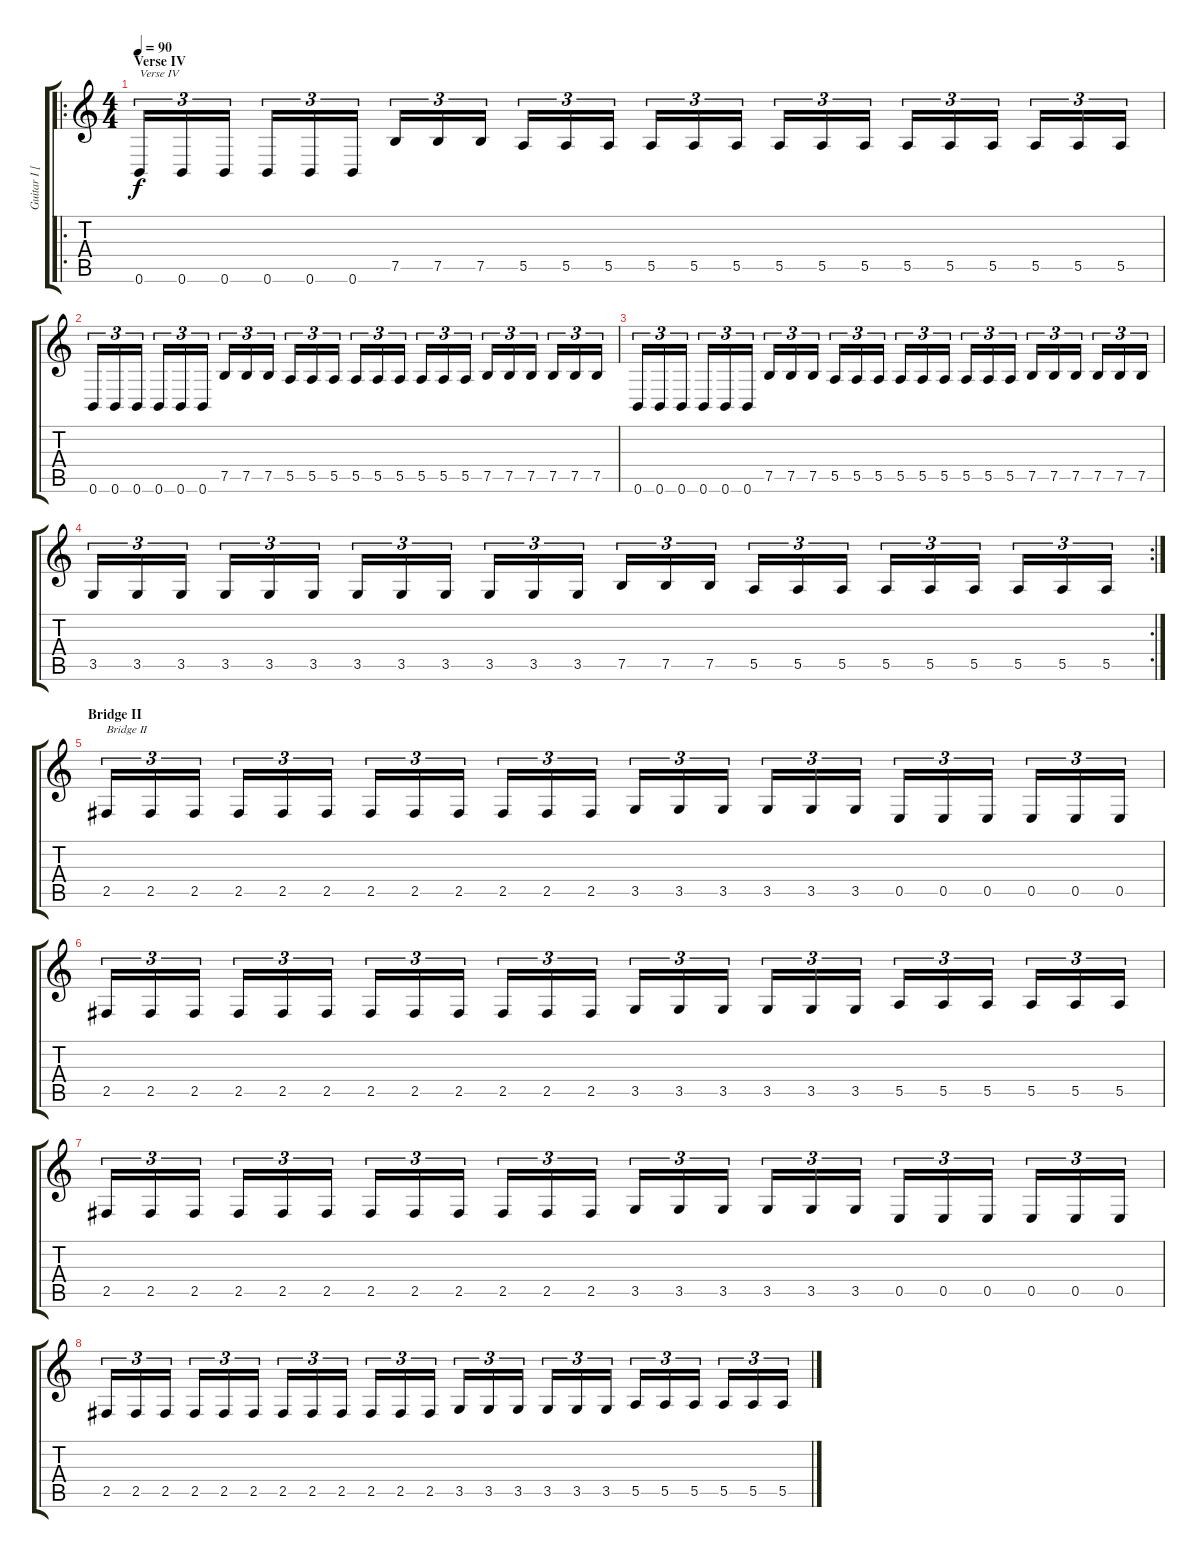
\track ("Guitar I [Phil Fasciana]" "Guitar I [") {instrument distortionguitar}
\staff {score tabs}
\tuning (B3 Gb3 D3 A2 E2 B1) {hide}
\ro
\ts (4 4)
\section ("" "Verse IV")
\tempo 90
\clef g2
\ks c
0.6.16{tu (3 2) txt "Verse IV" dy f} 0.6.16{tu (3 2)} 0.6.16{tu (3 2)} 0.6.16{tu (3 2)} 0.6.16{tu (3 2)} 0.6.16{tu (3 2)} 7.5.16{tu (3 2)} 7.5.16{tu (3 2)} 7.5.16{tu (3 2)} 5.5.16{tu (3 2)} 5.5.16{tu (3 2)} 5.5.16{tu (3 2)} 5.5.16{tu (3 2)} 5.5.16{tu (3 2)} 5.5.16{tu (3 2)} 5.5.16{tu (3 2)} 5.5.16{tu (3 2)} 5.5.16{tu (3 2)} 5.5.16{tu (3 2)} 5.5.16{tu (3 2)} 5.5.16{tu (3 2)} 5.5.16{tu (3 2)} 5.5.16{tu (3 2)} 5.5.16{tu (3 2)} |
0.6.16{tu (3 2)} 0.6.16{tu (3 2)} 0.6.16{tu (3 2)} 0.6.16{tu (3 2)} 0.6.16{tu (3 2)} 0.6.16{tu (3 2)} 7.5.16{tu (3 2)} 7.5.16{tu (3 2)} 7.5.16{tu (3 2)} 5.5.16{tu (3 2)} 5.5.16{tu (3 2)} 5.5.16{tu (3 2)} 5.5.16{tu (3 2)} 5.5.16{tu (3 2)} 5.5.16{tu (3 2)} 5.5.16{tu (3 2)} 5.5.16{tu (3 2)} 5.5.16{tu (3 2)} 7.5.16{tu (3 2)} 7.5.16{tu (3 2)} 7.5.16{tu (3 2)} 7.5.16{tu (3 2)} 7.5.16{tu (3 2)} 7.5.16{tu (3 2)} |
0.6.16{tu (3 2)} 0.6.16{tu (3 2)} 0.6.16{tu (3 2)} 0.6.16{tu (3 2)} 0.6.16{tu (3 2)} 0.6.16{tu (3 2)} 7.5.16{tu (3 2)} 7.5.16{tu (3 2)} 7.5.16{tu (3 2)} 5.5.16{tu (3 2)} 5.5.16{tu (3 2)} 5.5.16{tu (3 2)} 5.5.16{tu (3 2)} 5.5.16{tu (3 2)} 5.5.16{tu (3 2)} 5.5.16{tu (3 2)} 5.5.16{tu (3 2)} 5.5.16{tu (3 2)} 7.5.16{tu (3 2)} 7.5.16{tu (3 2)} 7.5.16{tu (3 2)} 7.5.16{tu (3 2)} 7.5.16{tu (3 2)} 7.5.16{tu (3 2)} |
\rc 2
3.5.16{tu (3 2)} 3.5.16{tu (3 2)} 3.5.16{tu (3 2)} 3.5.16{tu (3 2)} 3.5.16{tu (3 2)} 3.5.16{tu (3 2)} 3.5.16{tu (3 2)} 3.5.16{tu (3 2)} 3.5.16{tu (3 2)} 3.5.16{tu (3 2)} 3.5.16{tu (3 2)} 3.5.16{tu (3 2)} 7.5.16{tu (3 2)} 7.5.16{tu (3 2)} 7.5.16{tu (3 2)} 5.5.16{tu (3 2)} 5.5.16{tu (3 2)} 5.5.16{tu (3 2)} 5.5.16{tu (3 2)} 5.5.16{tu (3 2)} 5.5.16{tu (3 2)} 5.5.16{tu (3 2)} 5.5.16{tu (3 2)} 5.5.16{tu (3 2)} |
\section ("" "Bridge II")
2.5.16{tu (3 2) txt "Bridge II"} 2.5.16{tu (3 2)} 2.5.16{tu (3 2)} 2.5.16{tu (3 2)} 2.5.16{tu (3 2)} 2.5.16{tu (3 2)} 2.5.16{tu (3 2)} 2.5.16{tu (3 2)} 2.5.16{tu (3 2)} 2.5.16{tu (3 2)} 2.5.16{tu (3 2)} 2.5.16{tu (3 2)} 3.5.16{tu (3 2)} 3.5.16{tu (3 2)} 3.5.16{tu (3 2)} 3.5.16{tu (3 2)} 3.5.16{tu (3 2)} 3.5.16{tu (3 2)} 0.5.16{tu (3 2)} 0.5.16{tu (3 2)} 0.5.16{tu (3 2)} 0.5.16{tu (3 2)} 0.5.16{tu (3 2)} 0.5.16{tu (3 2)} |
2.5.16{tu (3 2)} 2.5.16{tu (3 2)} 2.5.16{tu (3 2)} 2.5.16{tu (3 2)} 2.5.16{tu (3 2)} 2.5.16{tu (3 2)} 2.5.16{tu (3 2)} 2.5.16{tu (3 2)} 2.5.16{tu (3 2)} 2.5.16{tu (3 2)} 2.5.16{tu (3 2)} 2.5.16{tu (3 2)} 3.5.16{tu (3 2)} 3.5.16{tu (3 2)} 3.5.16{tu (3 2)} 3.5.16{tu (3 2)} 3.5.16{tu (3 2)} 3.5.16{tu (3 2)} 5.5.16{tu (3 2)} 5.5.16{tu (3 2)} 5.5.16{tu (3 2)} 5.5.16{tu (3 2)} 5.5.16{tu (3 2)} 5.5.16{tu (3 2)} |
2.5.16{tu (3 2)} 2.5.16{tu (3 2)} 2.5.16{tu (3 2)} 2.5.16{tu (3 2)} 2.5.16{tu (3 2)} 2.5.16{tu (3 2)} 2.5.16{tu (3 2)} 2.5.16{tu (3 2)} 2.5.16{tu (3 2)} 2.5.16{tu (3 2)} 2.5.16{tu (3 2)} 2.5.16{tu (3 2)} 3.5.16{tu (3 2)} 3.5.16{tu (3 2)} 3.5.16{tu (3 2)} 3.5.16{tu (3 2)} 3.5.16{tu (3 2)} 3.5.16{tu (3 2)} 0.5.16{tu (3 2)} 0.5.16{tu (3 2)} 0.5.16{tu (3 2)} 0.5.16{tu (3 2)} 0.5.16{tu (3 2)} 0.5.16{tu (3 2)} |
2.5.16{tu (3 2)} 2.5.16{tu (3 2)} 2.5.16{tu (3 2)} 2.5.16{tu (3 2)} 2.5.16{tu (3 2)} 2.5.16{tu (3 2)} 2.5.16{tu (3 2)} 2.5.16{tu (3 2)} 2.5.16{tu (3 2)} 2.5.16{tu (3 2)} 2.5.16{tu (3 2)} 2.5.16{tu (3 2)} 3.5.16{tu (3 2)} 3.5.16{tu (3 2)} 3.5.16{tu (3 2)} 3.5.16{tu (3 2)} 3.5.16{tu (3 2)} 3.5.16{tu (3 2)} 5.5.16{tu (3 2)} 5.5.16{tu (3 2)} 5.5.16{tu (3 2)} 5.5.16{tu (3 2)} 5.5.16{tu (3 2)} 5.5.16{tu (3 2)}
